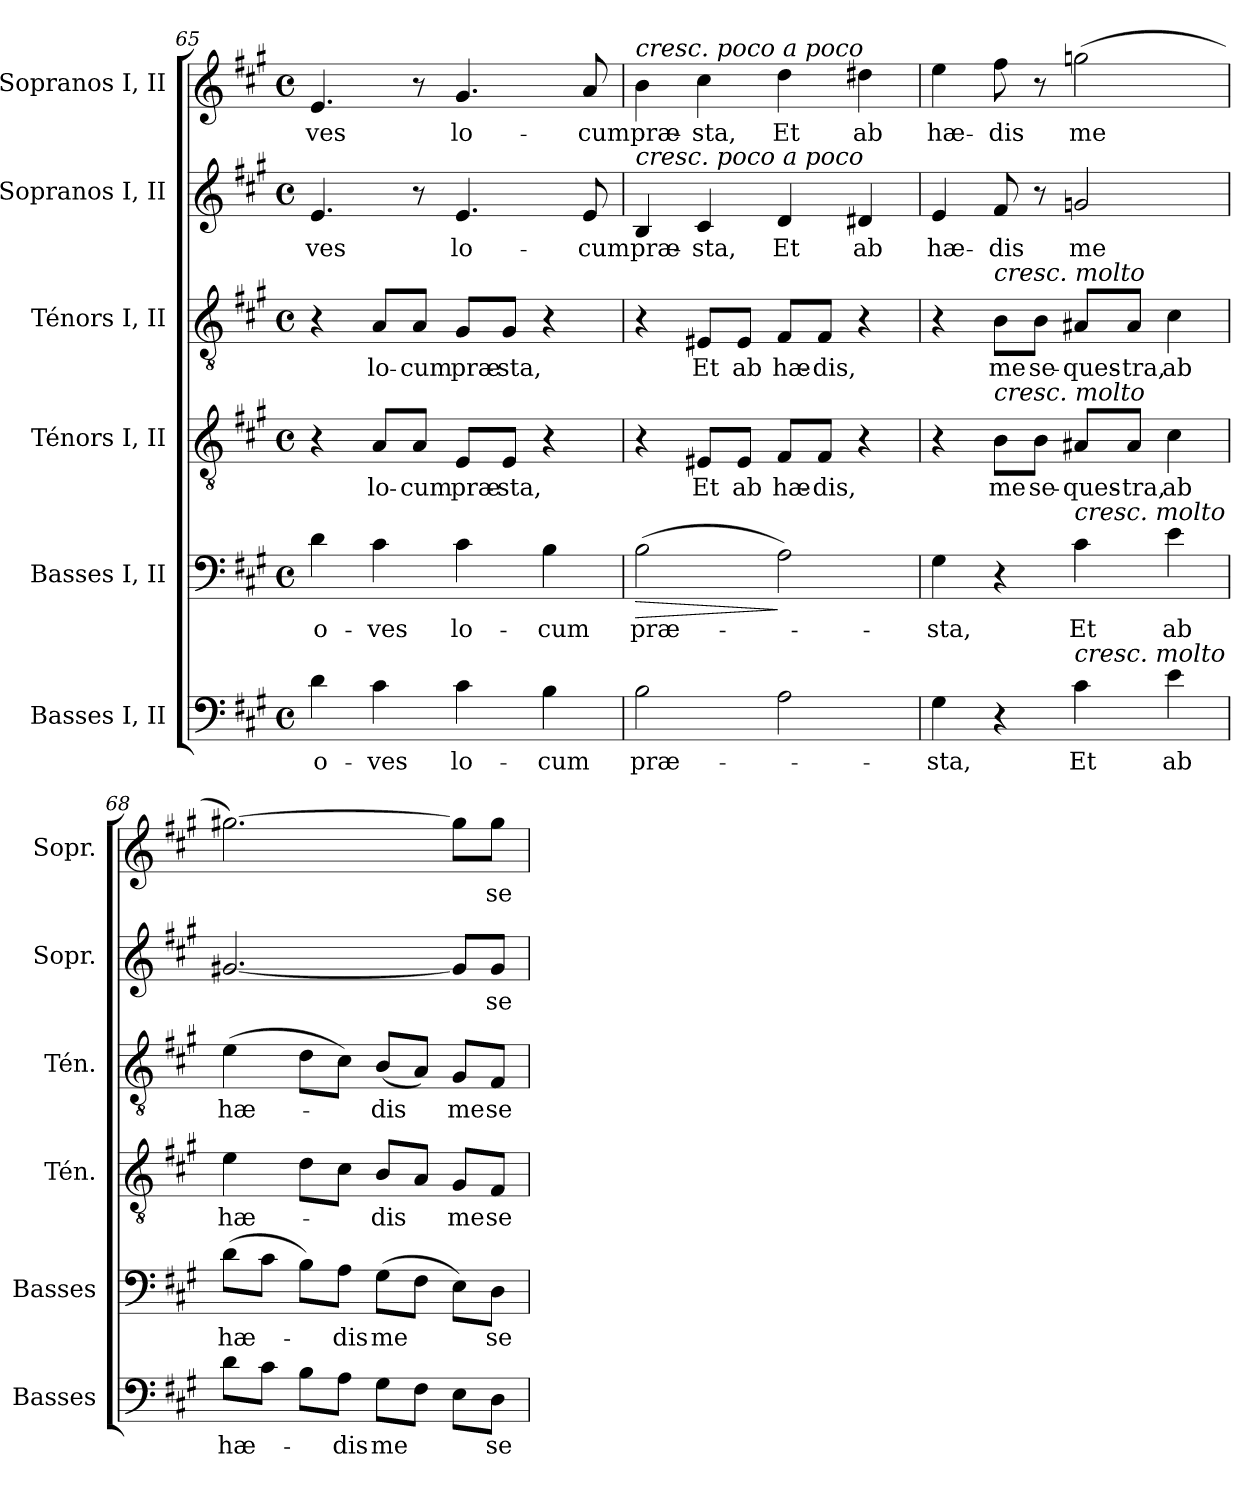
**kern	**text	**kern	**text	**dynam	**kern	**text	**kern	**text	**kern	**text	**kern	**text
*part6	*part6	*part5	*part5	*part5	*part4	*part4	*part3	*part3	*part2	*part2	*part1	*part1
*staff6	*staff6	*staff5	*staff5	*staff5	*staff4	*staff4	*staff3	*staff3	*staff2	*staff2	*staff1	*staff1
*I"Basses     I, II	*	*I"Basses     I, II	*	*	*I"Ténors     I, II	*	*I"Ténors     I, II	*	*I"Sopranos I, II	*	*I"Sopranos I, II	*
*I'Basses	*	*I'Basses	*	*	*I'Tén.	*	*I'Tén.	*	*I'Sopr.	*	*I'Sopr.	*
!!LO:PB:g=z
*clefF4	*	*clefF4	*	*	*clefGv2	*	*clefGv2	*	*clefG2	*	*clefG2	*
*	*	*	*	*	*ITrd7c12	*	*ITrd7c12	*	*	*	*	*
*k[f#c#g#]	*	*k[f#c#g#]	*	*	*k[f#c#g#]	*	*k[f#c#g#]	*	*k[f#c#g#]	*	*k[f#c#g#]	*
*A:	*	*A:	*	*	*A:	*	*A:	*	*A:	*	*A:	*
*M4/4	*	*M4/4	*	*	*M4/4	*	*M4/4	*	*M4/4	*	*M4/4	*
*met(c)	*	*met(c)	*	*	*met(c)	*	*met(c)	*	*met(c)	*	*met(c)	*
=65	=65	=65	=65	=65	=65	=65	=65	=65	=65	=65	=65	=65
!	!LO:LY:b:color=#000000	!	!	!	!	!	!	!	!	!	!	!
!	!	!	!LO:LY:b:color=#000000	!	!	!	!	!	!	!	!	!
!	!	!	!	!	!	!	!	!	!	!LO:LY:b:color=#000000	!	!
!	!	!	!	!	!	!	!	!	!	!	!	!LO:LY:b:color=#000000
4di\	o-	4di\	o-	.	4r	.	4r	.	4.ei/	-ves	4.ei/	-ves
!	!LO:LY:b:color=#000000	!	!	!	!	!	!	!	!	!	!	!
!	!	!	!LO:LY:b:color=#000000	!	!	!	!	!	!	!	!	!
!	!	!	!	!	!	!LO:LY:b:color=#000000	!	!	!	!	!	!
!	!	!	!	!	!	!	!	!LO:LY:b:color=#000000	!	!	!	!
4c#i\	-ves	4c#i\	-ves	.	8AAi/L	lo-	8AAi/L	lo-	.	.	.	.
!	!	!	!	!	!	!LO:LY:b:color=#000000	!	!	!	!	!	!
!	!	!	!	!	!	!	!	!LO:LY:b:color=#000000	!	!	!	!
.	.	.	.	.	8AAi/J	-cum	8AAi/J	-cum	8r	.	8r	.
!	!LO:LY:b:color=#000000	!	!	!	!	!	!	!	!	!	!	!
!	!	!	!LO:LY:b:color=#000000	!	!	!	!	!	!	!	!	!
!	!	!	!	!	!	!LO:LY:b:color=#000000	!	!	!	!	!	!
!	!	!	!	!	!	!	!	!LO:LY:b:color=#000000	!	!	!	!
!	!	!	!	!	!	!	!	!	!	!LO:LY:b:color=#000000	!	!
!	!	!	!	!	!	!	!	!	!	!	!	!LO:LY:b:color=#000000
4c#i\	lo-	4c#i\	lo-	.	8EEi/L	præ-	8GG#i/L	præ-	4.ei/	lo-	4.g#i/	lo-
!	!	!	!	!	!	!LO:LY:b:color=#000000	!	!	!	!	!	!
!	!	!	!	!	!	!	!	!LO:LY:b:color=#000000	!	!	!	!
.	.	.	.	.	8EEi/J	-sta,	8GG#i/J	-sta,	.	.	.	.
!	!LO:LY:b:color=#000000	!	!	!	!	!	!	!	!	!	!	!
!	!	!	!LO:LY:b:color=#000000	!	!	!	!	!	!	!	!	!
4Bi\	-cum	4Bi\	-cum	.	4r	.	4r	.	.	.	.	.
!	!	!	!	!	!	!	!	!	!	!LO:LY:b:color=#000000	!	!
!	!	!	!	!	!	!	!	!	!	!	!	!LO:LY:b:color=#000000
.	.	.	.	.	.	.	.	.	8ei/	-cum	8ai/	-cum
=66	=66	=66	=66	=66	=66	=66	=66	=66	=66	=66	=66	=66
!	!LO:LY:b:color=#000000	!	!	!	!	!	!	!	!	!	!	!
!	!	!	!LO:LY:b:color=#000000	!LO:HP:b	!	!	!	!	!	!	!	!
!	!	!	!	!	!	!	!	!	!	!LO:LY:b:color=#000000	!	!
!	!	!	!	!	!	!	!	!	!	!	!LO:TX:a:i:t=cresc.  poco  a  poco	!
!	!	!	!	!	!	!	!	!	!LO:TX:a:i:t=cresc.  poco  a  poco	!	!	!
!	!	!	!	!	!	!	!	!	!	!	!	!LO:LY:b:color=#000000
2Bi\	præ-	(2Bi\	præ-	>	4r	.	4r	.	4Bi/	præ-	4bi\	præ-
!	!	!	!	!	!	!LO:LY:b:color=#000000	!	!	!	!	!	!
!	!	!	!	!	!	!	!	!LO:LY:b:color=#000000	!	!	!	!
!	!	!	!	!	!	!	!	!	!	!LO:LY:b:color=#000000	!	!
!	!	!	!	!	!	!	!	!	!	!	!	!LO:LY:b:color=#000000
.	.	.	.	.	8EE#Xi/L	Et	8EE#Xi/L	Et	4c#i/	-sta,	4cc#i\	-sta,
!	!	!	!	!	!	!LO:LY:b:color=#000000	!	!	!	!	!	!
!	!	!	!	!	!	!	!	!LO:LY:b:color=#000000	!	!	!	!
.	.	.	.	.	8EE#i/J	ab	8EE#i/J	ab	.	.	.	.
!	!	!	!	!	!	!LO:LY:b:color=#000000	!	!	!	!	!	!
!	!	!	!	!	!	!	!	!LO:LY:b:color=#000000	!	!	!	!
!	!	!	!	!	!	!	!	!	!	!LO:LY:b:color=#000000	!	!
!	!	!	!	!	!	!	!	!	!	!	!	!LO:LY:b:color=#000000
2Ai\	.	2Ai\)	.	] ] ]	8FF#i/L	hæ-	8FF#i/L	hæ-	4di/	Et	4ddi\	Et
!	!	!	!	!	!	!LO:LY:b:color=#000000	!	!	!	!	!	!
!	!	!	!	!	!	!	!	!LO:LY:b:color=#000000	!	!	!	!
.	.	.	.	.	8FF#i/J	-dis,	8FF#i/J	-dis,	.	.	.	.
!	!	!	!	!	!	!	!	!	!	!LO:LY:b:color=#000000	!	!
!	!	!	!	!	!	!	!	!	!	!	!	!LO:LY:b:color=#000000
.	.	.	.	.	4r	.	4r	.	4d#Xi/	ab	4dd#Xi\	ab
=67	=67	=67	=67	=67	=67	=67	=67	=67	=67	=67	=67	=67
!	!LO:LY:b:color=#000000	!	!	!	!	!	!	!	!	!	!	!
!	!	!	!LO:LY:b:color=#000000	!	!	!	!	!	!	!	!	!
!	!	!	!	!	!	!	!	!	!	!LO:LY:b:color=#000000	!	!
!	!	!	!	!	!	!	!	!	!	!	!	!LO:LY:b:color=#000000
4G#i\	-sta,	4G#i\	-sta,	.	4r	.	4r	.	4ei/	hæ-	4eei\	hæ-
!	!	!	!	!	!	!LO:LY:b:color=#000000	!	!	!	!	!	!
!	!	!	!	!	!	!	!	!LO:LY:b:color=#000000	!	!	!	!
!	!	!	!	!	!	!	!	!	!	!LO:LY:b:color=#000000	!	!
!	!	!	!	!	!	!	!LO:TX:a:i:t=cresc. molto	!	!	!	!	!
!	!	!	!	!	!LO:TX:a:i:t=cresc. molto	!	!	!	!	!	!	!
!	!	!	!	!	!	!	!	!	!	!	!	!LO:LY:b:color=#000000
4r	.	4r	.	.	8BBi\L	me	8BBi\L	me	8f#i/	-dis	8ff#i\	-dis
!	!	!	!	!	!	!LO:LY:b:color=#000000	!	!	!	!	!	!
!	!	!	!	!	!	!	!	!LO:LY:b:color=#000000	!	!	!	!
.	.	.	.	.	8BBi\J	se-	8BBi\J	se-	8r	.	8r	.
!	!LO:LY:b:color=#000000	!	!	!	!	!	!	!	!	!	!	!
!	!	!	!LO:LY:b:color=#000000	!	!	!	!	!	!	!	!	!
!	!	!	!	!	!	!LO:LY:b:color=#000000	!	!	!	!	!	!
!	!	!	!	!	!	!	!	!LO:LY:b:color=#000000	!	!	!	!
!	!	!	!	!	!	!	!	!	!	!LO:LY:b:color=#000000	!	!
!	!	!LO:TX:a:i:t=cresc. molto	!	!	!	!	!	!	!	!	!	!
!LO:TX:a:i:t=cresc. molto	!	!	!	!	!	!	!	!	!	!	!	!
!	!	!	!	!	!	!	!	!	!	!	!	!LO:LY:b:color=#000000
4c#i\	Et	4c#i\	Et	.	8AA#Xi/L	-ques-	8AA#Xi/L	-ques-	2gni/	me	(2ggni\	me
!	!	!	!	!	!	!LO:LY:b:color=#000000	!	!	!	!	!	!
!	!	!	!	!	!	!	!	!LO:LY:b:color=#000000	!	!	!	!
.	.	.	.	.	8AA#i/J	-tra,	8AA#i/J	-tra,	.	.	.	.
!	!LO:LY:b:color=#000000	!	!	!	!	!	!	!	!	!	!	!
!	!	!	!LO:LY:b:color=#000000	!	!	!	!	!	!	!	!	!
!	!	!	!	!	!	!LO:LY:b:color=#000000	!	!	!	!	!	!
!	!	!	!	!	!	!	!	!LO:LY:b:color=#000000	!	!	!	!
4ei\	ab	4ei\	ab	.	4C#i\	ab	4C#i\	ab	.	.	.	.
!!LO:LB:g=z
=68	=68	=68	=68	=68	=68	=68	=68	=68	=68	=68	=68	=68
!	!LO:LY:b:color=#000000	!	!	!	!	!	!	!	!	!	!	!
!	!	!	!LO:LY:b:color=#000000	!	!	!	!	!	!	!	!	!
!	!	!	!	!	!	!LO:LY:b:color=#000000	!	!	!	!	!	!
!	!	!	!	!	!	!	!	!LO:LY:b:color=#000000	!	!	!	!
8di\L	hæ-	(8di\L	hæ-	.	4Ei\	hæ-	(4Ei\	hæ-	[<2.g#Xi/	.	[>2.gg#Xi\)	.
8c#i\J	.	8c#i\J	.	.	.	.	.	.	.	.	.	.
8Bi\L	.	8Bi\L)	.	.	8Di\L	.	8Di\L	.	.	.	.	.
!	!LO:LY:b:color=#000000	!	!	!	!	!	!	!	!	!	!	!
!	!	!	!LO:LY:b:color=#000000	!	!	!	!	!	!	!	!	!
8Ai\J	-dis	8Ai\J	-dis	.	8C#i\J	.	8C#i\J)	.	.	.	.	.
!	!LO:LY:b:color=#000000	!	!	!	!	!	!	!	!	!	!	!
!	!	!	!LO:LY:b:color=#000000	!	!	!	!	!	!	!	!	!
!	!	!	!	!	!	!LO:LY:b:color=#000000	!	!	!	!	!	!
!	!	!	!	!	!	!	!	!LO:LY:b:color=#000000	!	!	!	!
8G#i\L	me	(8G#i\L	me	.	8BBi/L	-dis	(8BBi/L	-dis	.	.	.	.
8F#i\J	.	8F#i\J	.	.	8AAi/J	.	8AAi/J)	.	.	.	.	.
!	!	!	!	!	!	!LO:LY:b:color=#000000	!	!	!	!	!	!
!	!	!	!	!	!	!	!	!LO:LY:b:color=#000000	!	!	!	!
8Ei\L	.	8Ei\L)	.	.	8GG#i/L	me	8GG#i/L	me	8g#i/L]	.	8gg#i\L]	.
!	!LO:LY:b:color=#000000	!	!	!	!	!	!	!	!	!	!	!
!	!	!	!LO:LY:b:color=#000000	!	!	!	!	!	!	!	!	!
!	!	!	!	!	!	!LO:LY:b:color=#000000	!	!	!	!	!	!
!	!	!	!	!	!	!	!	!LO:LY:b:color=#000000	!	!	!	!
!	!	!	!	!	!	!	!	!	!	!LO:LY:b:color=#000000	!	!
!	!	!	!	!	!	!	!	!	!	!	!	!LO:LY:b:color=#000000
8Di\J	se-	8Di\J	se-	.	8FF#i/J	se-	8FF#i/J	se-	8g#i/J	se-	8gg#i\J	se-
=	=	=	=	=	=	=	=	=	=	=	=	=
*-	*-	*-	*-	*-	*-	*-	*-	*-	*-	*-	*-	*-
